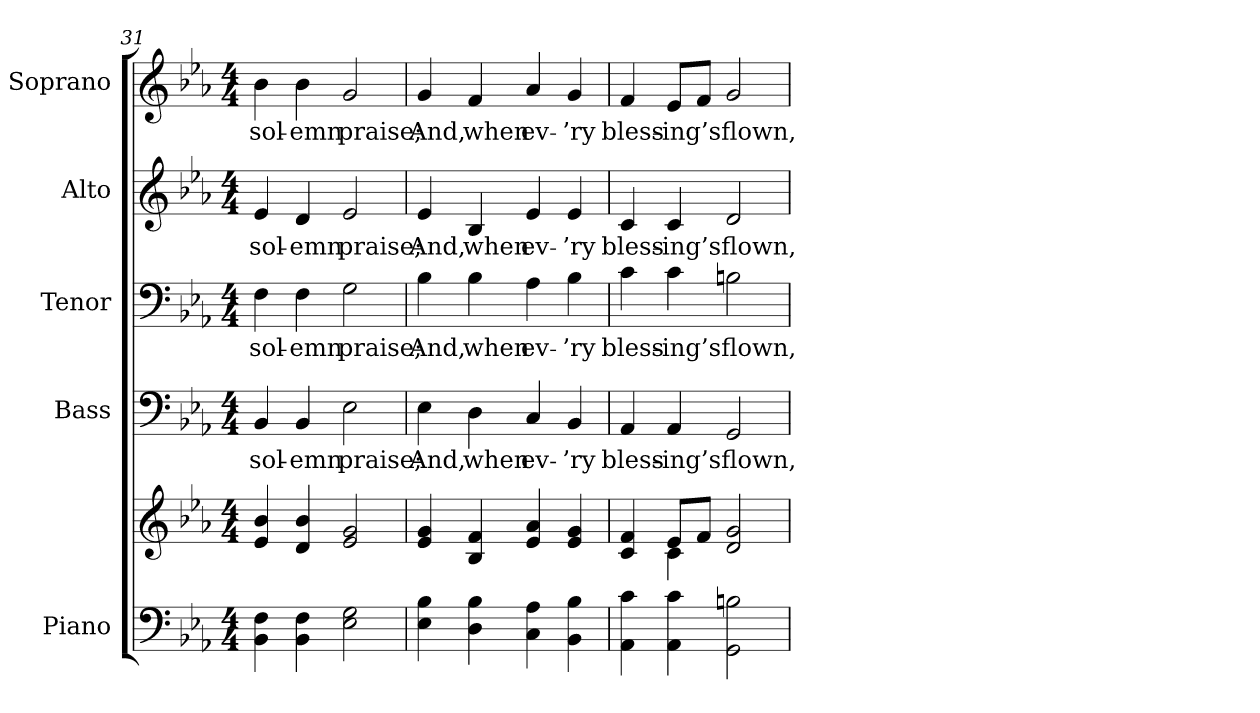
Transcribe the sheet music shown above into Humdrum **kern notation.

**kern	**kern	**kern	**text	**kern	**text	**kern	**text	**kern	**text
*part5	*part5	*part4	*part4	*part3	*part3	*part2	*part2	*part1	*part1
*staff6	*staff5	*staff4	*staff4	*staff3	*staff3	*staff2	*staff2	*staff1	*staff1
*I"Piano	*	*I"Bass	*	*I"Tenor	*	*I"Alto	*	*I"Soprano	*
*I'Pno.	*	*I'B.	*	*I'T.	*	*I'A.	*	*I'S.	*
!!LO:PB:g=z
*clefF4	*clefG2	*clefF4	*	*clefF4	*	*clefG2	*	*clefG2	*
*k[b-e-a-]	*k[b-e-a-]	*k[b-e-a-]	*	*k[b-e-a-]	*	*k[b-e-a-]	*	*k[b-e-a-]	*
*E-:	*E-:	*E-:	*	*E-:	*	*E-:	*	*E-:	*
*M4/4	*M4/4	*M4/4	*	*M4/4	*	*M4/4	*	*M4/4	*
=31	=31	=31	=31	=31	=31	=31	=31	=31	=31
!	!	!	!LO:LY:b:color=#000000	!	!	!	!	!	!
!	!	!	!	!	!LO:LY:b:color=#000000	!	!	!	!
!	!	!	!	!	!	!	!LO:LY:b:color=#000000	!	!
!	!	!	!	!	!	!	!	!	!LO:LY:b:color=#000000
4BB-i\ 4Fi	4e-i/ 4b-i	4BB-i/	sol-	4Fi\	sol-	4e-i/	sol-	4b-i\	sol-
!	!	!	!LO:LY:b:color=#000000	!	!	!	!	!	!
!	!	!	!	!	!LO:LY:b:color=#000000	!	!	!	!
!	!	!	!	!	!	!	!LO:LY:b:color=#000000	!	!
!	!	!	!	!	!	!	!	!	!LO:LY:b:color=#000000
4BB-i\ 4Fi	4di/ 4b-i	4BB-i/	-emn	4Fi\	-emn	4di/	-emn	4b-i\	-emn
!	!	!	!LO:LY:b:color=#000000	!	!	!	!	!	!
!	!	!	!	!	!LO:LY:b:color=#000000	!	!	!	!
!	!	!	!	!	!	!	!LO:LY:b:color=#000000	!	!
!	!	!	!	!	!	!	!	!	!LO:LY:b:color=#000000
2E-i\ 2Gi	2e-i/ 2gi	2E-i\	praise;	2Gi\	praise;	2e-i/	praise;	2gi/	praise;
=32	=32	=32	=32	=32	=32	=32	=32	=32	=32
!	!	!	!LO:LY:b:color=#000000	!	!	!	!	!	!
!	!	!	!	!	!LO:LY:b:color=#000000	!	!	!	!
!	!	!	!	!	!	!	!LO:LY:b:color=#000000	!	!
!	!	!	!	!	!	!	!	!	!LO:LY:b:color=#000000
4E-i\ 4B-i	4e-i/ 4gi	4E-i\	And,	4B-i\	And,	4e-i/	And,	4gi/	And,
!	!	!	!LO:LY:b:color=#000000	!	!	!	!	!	!
!	!	!	!	!	!LO:LY:b:color=#000000	!	!	!	!
!	!	!	!	!	!	!	!LO:LY:b:color=#000000	!	!
!	!	!	!	!	!	!	!	!	!LO:LY:b:color=#000000
4Di\ 4B-i	4B-i/ 4fi	4Di\	when	4B-i\	when	4B-i/	when	4fi/	when
!	!	!	!LO:LY:b:color=#000000	!	!	!	!	!	!
!	!	!	!	!	!LO:LY:b:color=#000000	!	!	!	!
!	!	!	!	!	!	!	!LO:LY:b:color=#000000	!	!
!	!	!	!	!	!	!	!	!	!LO:LY:b:color=#000000
4Ci\ 4A-i	4e-i/ 4a-i	4Ci/	ev-	4A-i\	ev-	4e-i/	ev-	4a-i/	ev-
!	!	!	!LO:LY:b:color=#000000	!	!	!	!	!	!
!	!	!	!	!	!LO:LY:b:color=#000000	!	!	!	!
!	!	!	!	!	!	!	!LO:LY:b:color=#000000	!	!
!	!	!	!	!	!	!	!	!	!LO:LY:b:color=#000000
4BB-i\ 4B-i	4e-i/ 4gi	4BB-i/	-’ry	4B-i\	-’ry	4e-i/	-’ry	4gi/	-’ry
!!LO:PB:g=z
=33	=33	=33	=33	=33	=33	=33	=33	=33	=33
*	*^	*	*	*	*	*	*	*	*
!	!	!	!	!LO:LY:b:color=#000000	!	!	!	!	!	!
!	!	!	!	!	!	!LO:LY:b:color=#000000	!	!	!	!
!	!	!	!	!	!	!	!	!LO:LY:b:color=#000000	!	!
!	!	!	!	!	!	!	!	!	!	!LO:LY:b:color=#000000
4AA-i\ 4ci	4ci/ 4fi	4ryy	4AA-i/	bless-	4ci\	bless-	4ci/	bless-	4fi/	bless-
!	!	!	!	!LO:LY:b:color=#000000	!	!	!	!	!	!
!	!	!	!	!	!	!LO:LY:b:color=#000000	!	!	!	!
!	!	!	!	!	!	!	!	!LO:LY:b:color=#000000	!	!
!	!	!	!	!	!	!	!	!	!	!LO:LY:b:color=#000000
4AA-i\ 4ci	8e-i/L	4ci\	4AA-i/	-ing’s	4ci\	-ing’s	4ci/	-ing’s	8e-i/L	-ing’s
.	8fi/J	.	.	.	.	.	.	.	8fi/J	.
!	!	!	!	!LO:LY:b:color=#000000	!	!	!	!	!	!
!	!	!	!	!	!	!LO:LY:b:color=#000000	!	!	!	!
!	!	!	!	!	!	!	!	!LO:LY:b:color=#000000	!	!
!	!	!	!	!	!	!	!	!	!	!LO:LY:b:color=#000000
2GGi\ 2Bni	2di/ 2gi	2ryy	2GGi/	flown,	2Bni\	flown,	2di/	flown,	2gi/	flown,
*	*v	*v	*	*	*	*	*	*	*	*
=	=	=	=	=	=	=	=	=	=
*-	*-	*-	*-	*-	*-	*-	*-	*-	*-
